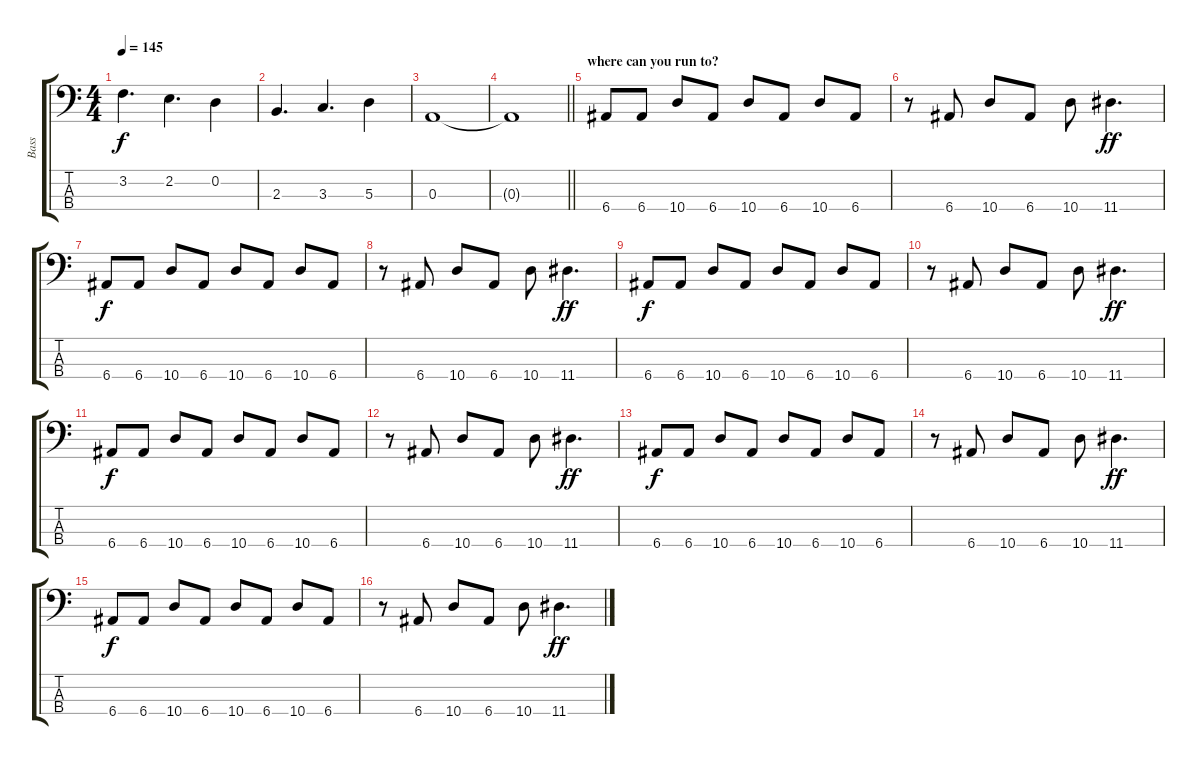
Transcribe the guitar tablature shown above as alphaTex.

\track ("Bass" "Bass") {instrument electricbassfinger}
\staff {score tabs}
\tuning (G2 D2 A1 E1) {hide}
\ts (4 4)
\tempo 145
\clef f4
\ks c
3.2.4{d dy f} 2.2.4{d} 0.2.4 |
2.3.4{d} 3.3.4{d} 5.3.4 |
0.3.1 |
\barLineRight lightlight
0.3{t}.1 |
\section ("" "where can you run to?")
6.4.8 6.4.8 10.4.8 6.4.8 10.4.8 6.4.8 10.4.8 6.4.8 |
r.8 6.4.8 10.4.8 6.4.8 10.4.8 11.4.4{d dy ff} |
6.4.8{dy f} 6.4.8 10.4.8 6.4.8 10.4.8 6.4.8 10.4.8 6.4.8 |
r.8 6.4.8 10.4.8 6.4.8 10.4.8 11.4.4{d dy ff} |
6.4.8{dy f} 6.4.8 10.4.8 6.4.8 10.4.8 6.4.8 10.4.8 6.4.8 |
r.8 6.4.8 10.4.8 6.4.8 10.4.8 11.4.4{d dy ff} |
6.4.8{dy f} 6.4.8 10.4.8 6.4.8 10.4.8 6.4.8 10.4.8 6.4.8 |
r.8 6.4.8 10.4.8 6.4.8 10.4.8 11.4.4{d dy ff} |
6.4.8{dy f} 6.4.8 10.4.8 6.4.8 10.4.8 6.4.8 10.4.8 6.4.8 |
r.8 6.4.8 10.4.8 6.4.8 10.4.8 11.4.4{d dy ff} |
6.4.8{dy f} 6.4.8 10.4.8 6.4.8 10.4.8 6.4.8 10.4.8 6.4.8 |
r.8 6.4.8 10.4.8 6.4.8 10.4.8 11.4.4{d dy ff}
